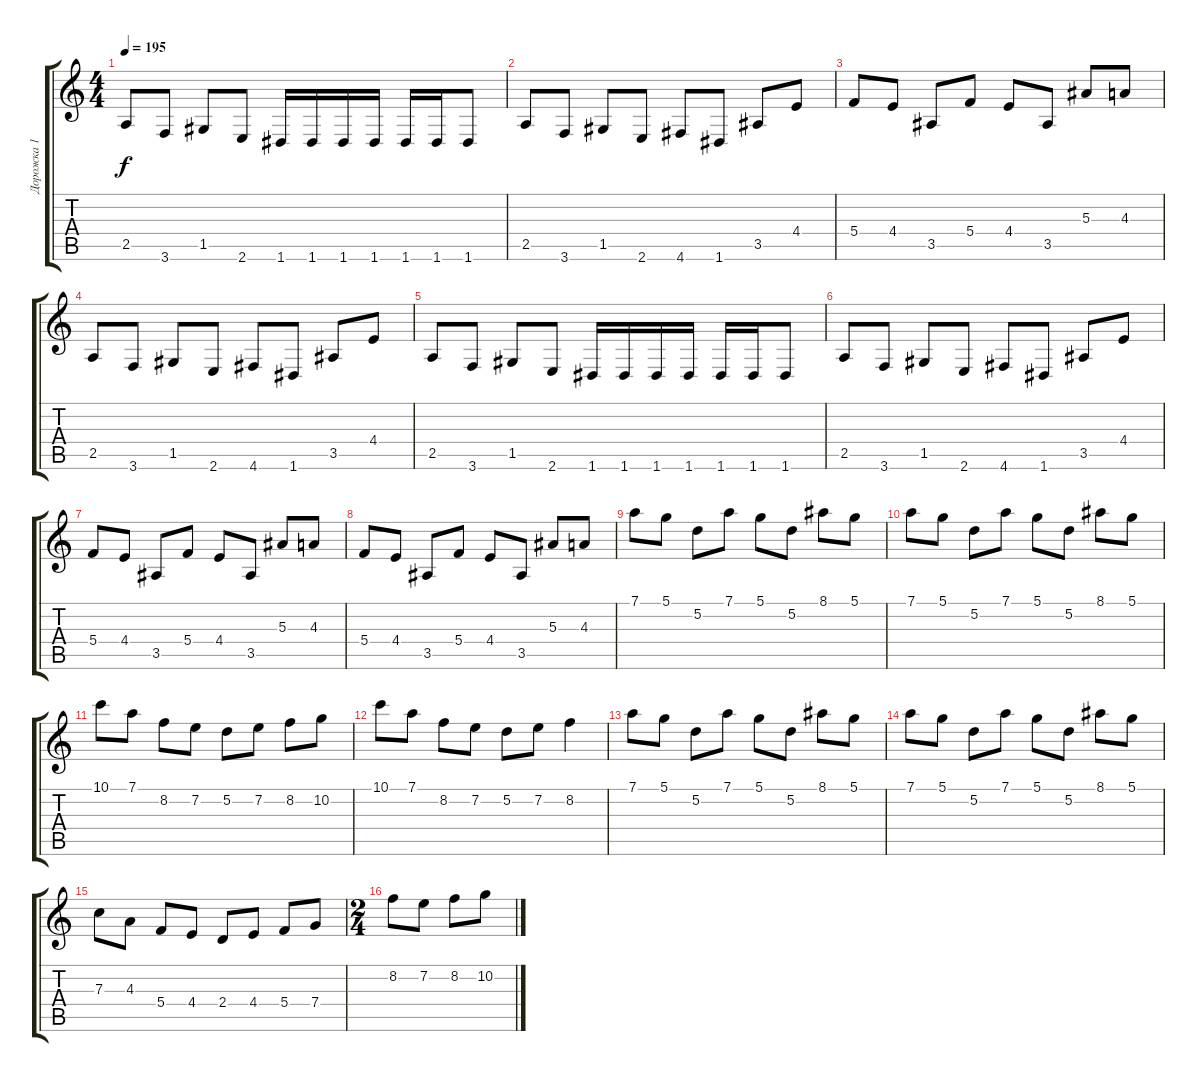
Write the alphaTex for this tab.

\track ("Дорожка 1" "Дорожка 1") {instrument distortionguitar}
\staff {score tabs}
\tuning (D4 A3 F3 C3 G2 D2) {hide}
\ts (4 4)
\tempo 195
\clef g2
\ks c
2.5.8{dy f} 3.6.8 1.5.8 2.6.8 1.6.16 1.6.16 1.6.16 1.6.16 1.6.16 1.6.16 1.6.8 |
2.5.8 3.6.8 1.5.8 2.6.8 4.6.8 1.6.8 3.5.8 4.4.8 |
5.4.8 4.4.8 3.5.8 5.4.8 4.4.8 3.5.8 5.3.8 4.3.8 |
2.5.8 3.6.8 1.5.8 2.6.8 4.6.8 1.6.8 3.5.8 4.4.8 |
2.5.8 3.6.8 1.5.8 2.6.8 1.6.16 1.6.16 1.6.16 1.6.16 1.6.16 1.6.16 1.6.8 |
2.5.8 3.6.8 1.5.8 2.6.8 4.6.8 1.6.8 3.5.8 4.4.8 |
5.4.8 4.4.8 3.5.8 5.4.8 4.4.8 3.5.8 5.3.8 4.3.8 |
5.4.8 4.4.8 3.5.8 5.4.8 4.4.8 3.5.8 5.3.8 4.3.8 |
7.1.8 5.1.8 5.2.8 7.1.8 5.1.8 5.2.8 8.1.8 5.1.8 |
7.1.8 5.1.8 5.2.8 7.1.8 5.1.8 5.2.8 8.1.8 5.1.8 |
10.1.8 7.1.8 8.2.8 7.2.8 5.2.8 7.2.8 8.2.8 10.2.8 |
10.1.8 7.1.8 8.2.8 7.2.8 5.2.8 7.2.8 8.2.4 |
7.1.8 5.1.8 5.2.8 7.1.8 5.1.8 5.2.8 8.1.8 5.1.8 |
7.1.8 5.1.8 5.2.8 7.1.8 5.1.8 5.2.8 8.1.8 5.1.8 |
7.3.8 4.3.8 5.4.8 4.4.8 2.4.8 4.4.8 5.4.8 7.4.8 |
\ts (2 4)
8.2.8 7.2.8 8.2.8 10.2.8
